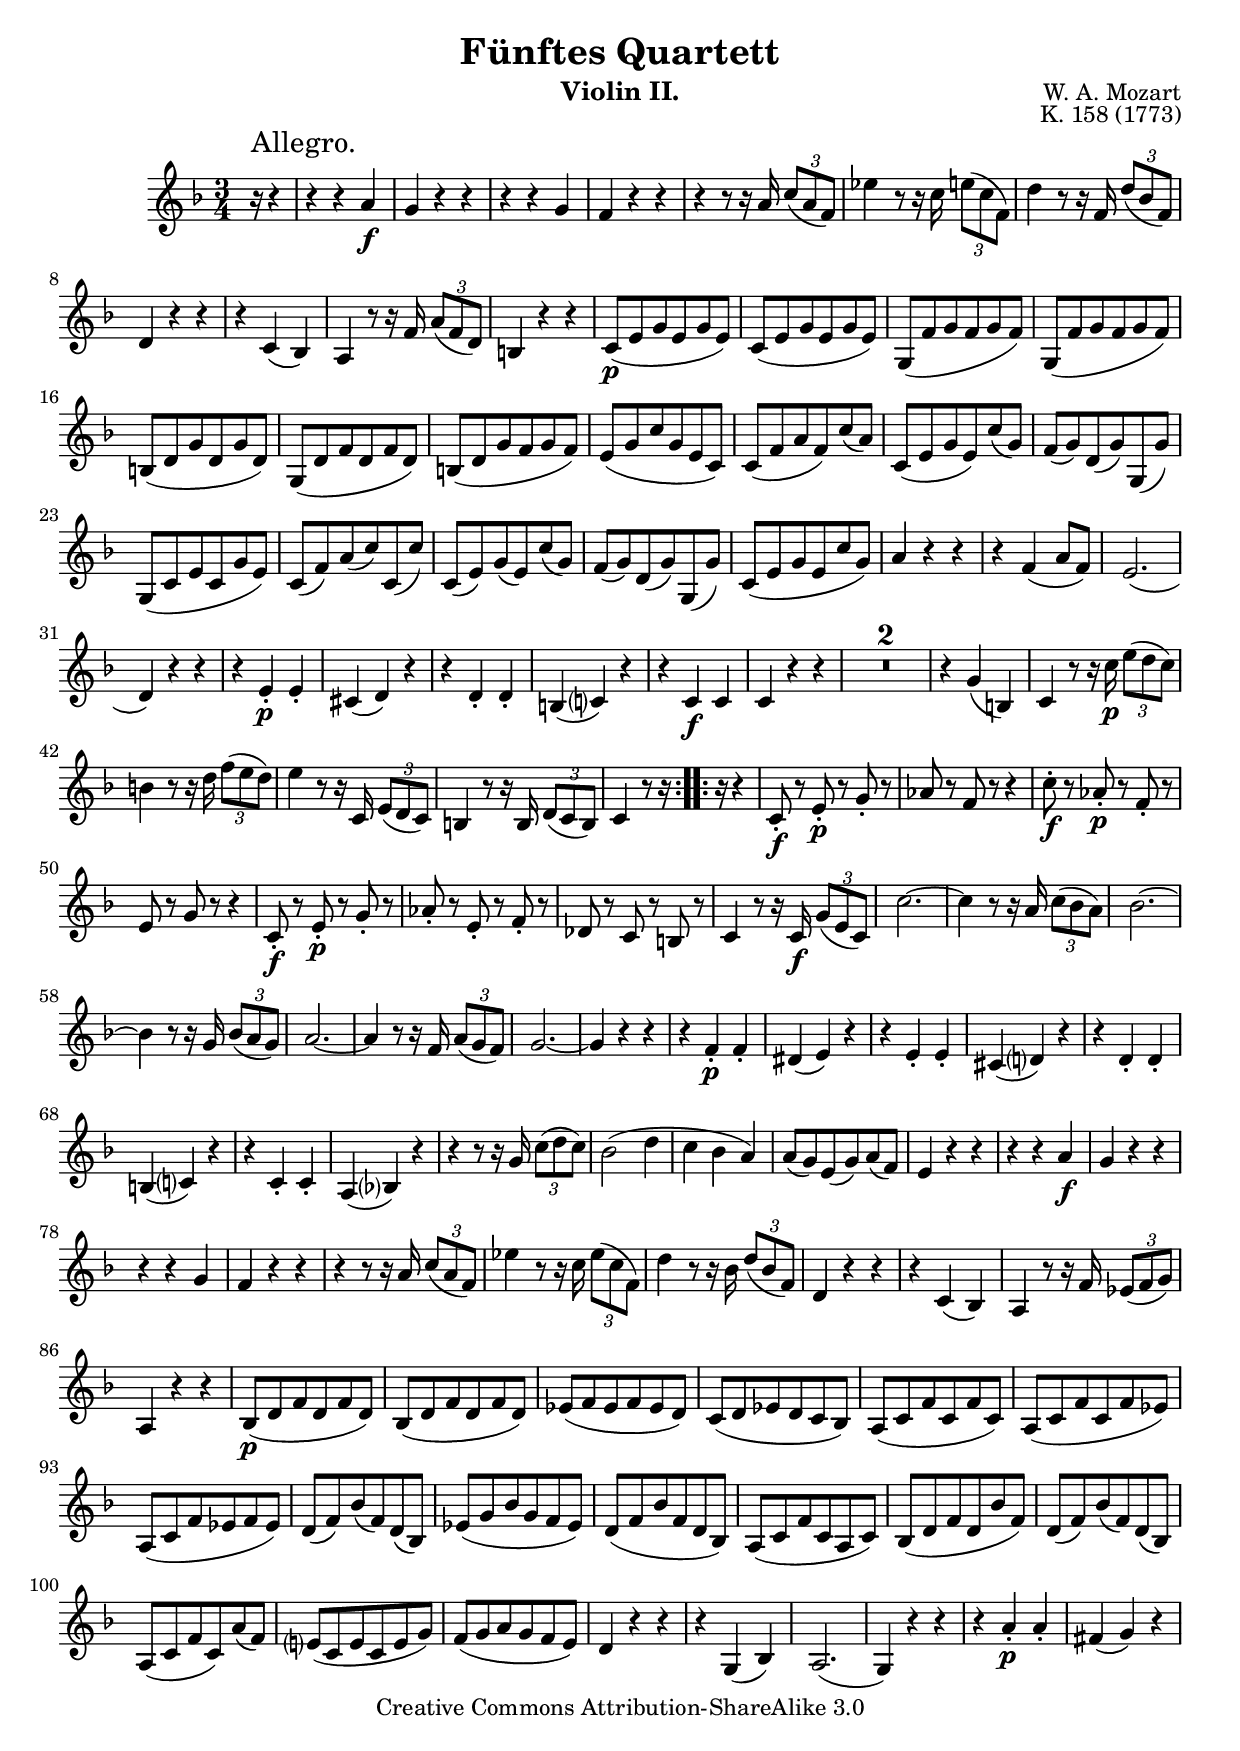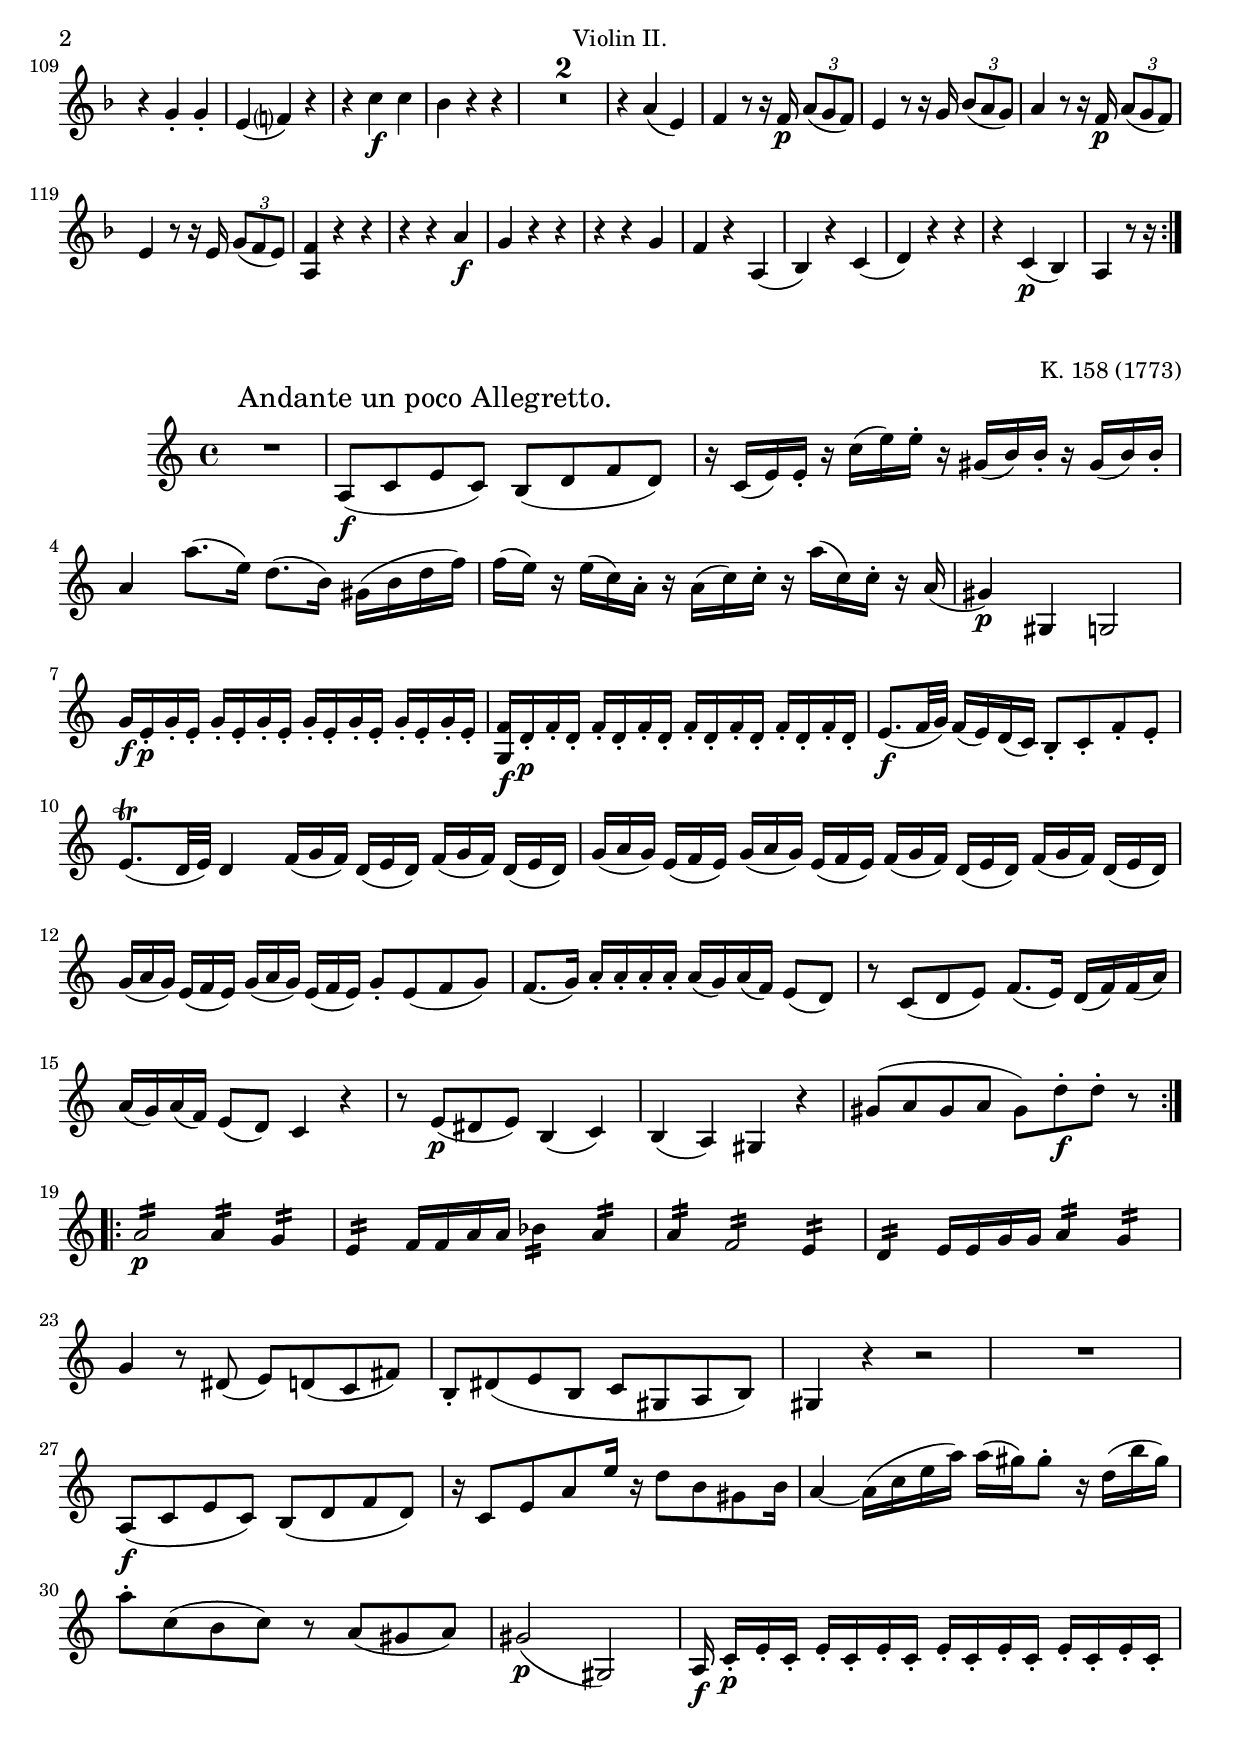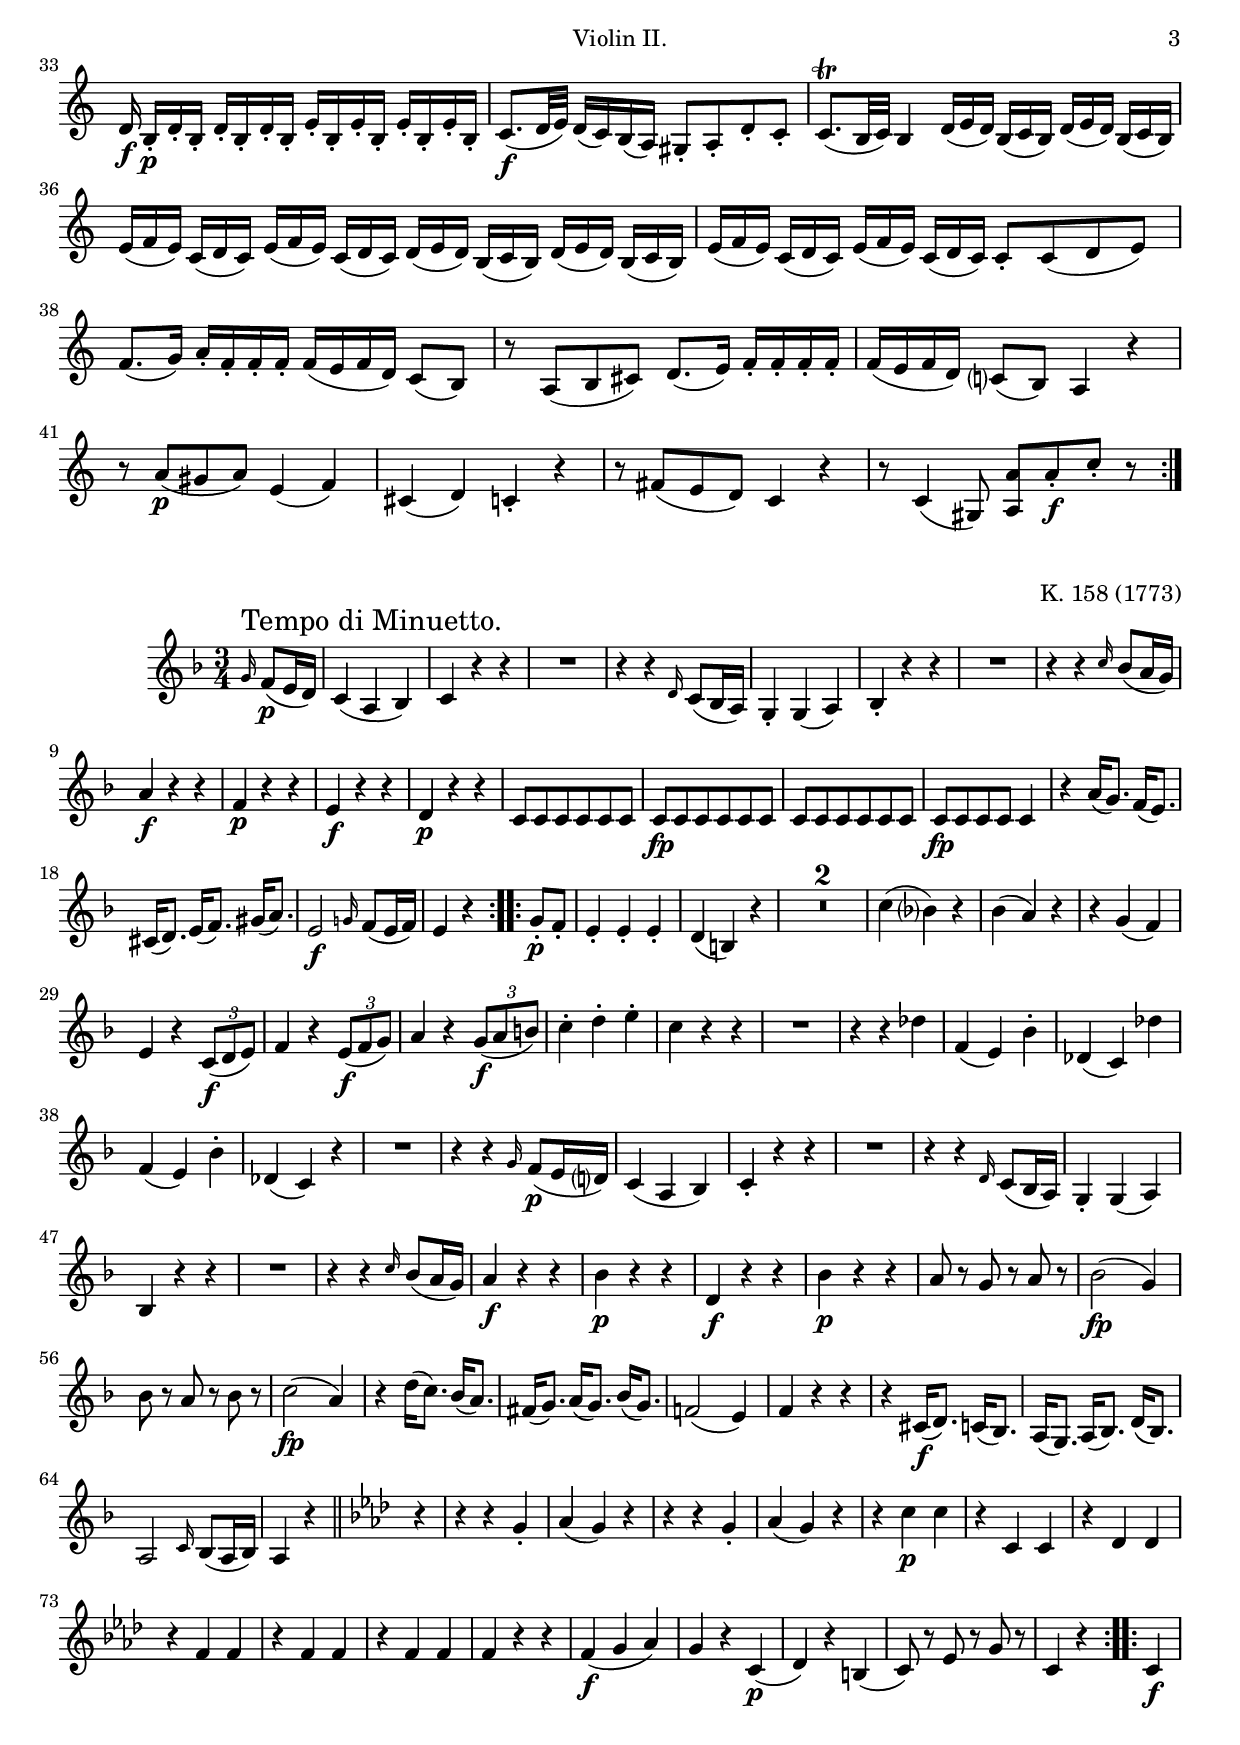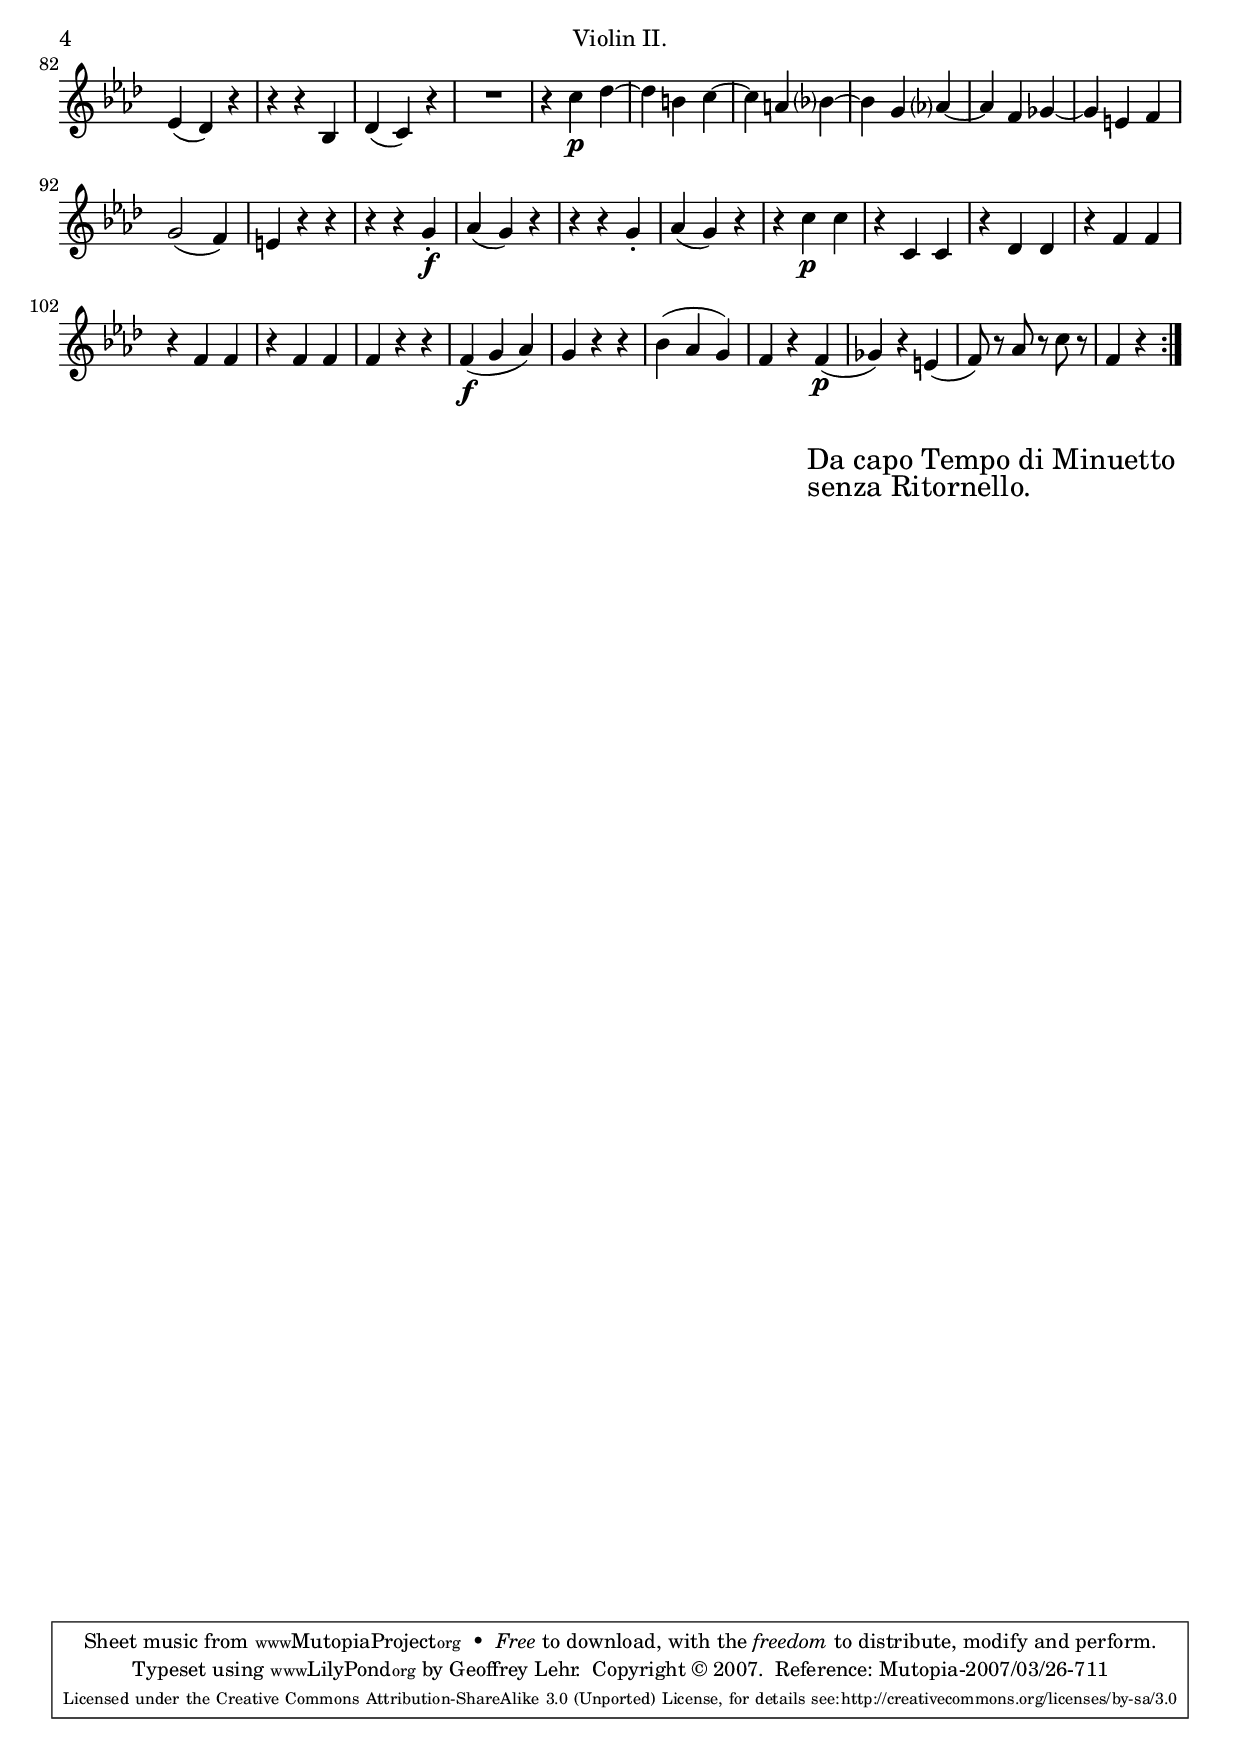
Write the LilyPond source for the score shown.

\version "2.10.20"

mypartial =
#(define-music-function (parser location duration duration2) (number? number?)
  #{
    \set Timing.measurePosition = #(ly:make-moment $duration $duration2)
  #})


\include "header.ly"

violinTwoAllegro = \relative c'' {
  \clef treble
  \key f \major
  \time 3/4
 \repeat volta 2 {
  \partial 16 * 5
  r16 r4 |
  r r a4\f |						%1
  g r r |
  r r g |						%3
  f r r |
  r r8 r16 a16 \times 2/3 {c8( a f)} |			%5
  ees'4 r8 r16 c16 \times 2/3 {e8( c f,)} |
  d'4 r8 r16 f, \times 2/3 {d'8( bes f)} |		%7
  d4 r r |
  r c4( bes) |						%9
  a r8 r16 f'16 \times 2/3 {a8( f d)} |
  b4 r r |						%11
  c8(\p e g e g e) |
  c8( e g e g e) |					%13
  g,( f' g f g f) |
  g,( f' g f g f) |					%15
  b,( d g d g d) |
  g,( d' f d f d) |					%17
  b( d g f g f) |
  e( g c g e c) |					%19
  c( f a f) c'( a) |
  c,( e g e) c'( g) |					%21
  f( g) d( g) g,( g') |
  g,( c e c g' e) |					%23
  c( f) a( c) c,( c') |
  c,( e) g( e) c'( g) |					%25
  f( g) d( g) g,( g') |
  c,( e g e c' g) |					%27
  a4 r r |
  r f( a8 f) |						%29
  e2.( |
  d4) r r |						%31
  r e-.\p e-. |
  cis4( d) r |						%33
  r d-. d-. |
  b( c?) r |						%35
  r c\f c |
  c r r |						%37
  R2. * 2						%38,39
  r4 g'( b,) |
  c r8 r16 c'\p \times 2/3 {e8( d c)} |			%41
  b4 r8 r16 d \times 2/3 {f8( e d)} |
  e4 r8 r16 c, \times 2/3 {e8( d c)} |			%43
  b4 r8 r16 b16 \times 2/3 {d8([ c b)]} |
  \mypartial #5 #16
  c4 r8 r16 |				%45
 }
 \repeat volta 2 {
  \mypartial #7 #16 
  r16 r4 |

  c8-.\f r e-.\p r g-. r  |
  aes r f r r4 |					%47
  c'8-.\f r aes-.\p r f-. r |
  e r g r r4 |						%49
  c,8-.\f r e-.\p r g-. r  |
  aes-. r e-. r f-. r |					%51
  des r c r b r |
  c4 r8 r16 c\f \times 2/3 {g'8( e c)} |		%53
  c'2.~ |
  c4 r8 r16 a16 \times 2/3 {c8( bes a)} |		%55
  bes2.~ |
  bes4 r8 r16 g \times 2/3 {bes8( a g)} |		%57
  a2.~ |
  a4 r8 r16 f \times 2/3 {a8( g f)} |			%59
  g2.~ |
  g4 r4 r |						%61
  r4 f-.\p f-. |
  dis( e) r |						%63
  r4 e-. e-. |
  cis( d?) r |						%65
  r4 d-. d-. |
  b( c?) r |						%67
  r4 c-. c-. |
  a4( bes?) r |						%69
  r4 r8 r16 g' \times 2/3 {c8( d c)} |
  bes2( d4 |						%71
  c bes a) |
  a8( g) e( g) a( f) |					%73
  e4 r r |
  r r a4\f |						%75
  g r r |
  r r g |						%77
  f r r |
  r r8 r16 a16 \times 2/3 {c8( a f)} |			%79
  ees'4 r8 r16 c16 \times 2/3 {ees8( c f,)} |
  d'4 r8 r16 bes \times 2/3 {d8( bes f)} |		%81
  d4 r r |
  r c4( bes) |						%83
  a r8 r16 f'16 \times 2/3 {ees8( f g)} |
  a,4 r r |						%85
  bes8(\p d f d f d) |
  bes8( d f d f d) |					%87
  ees( f ees f ees d) |
  c( d ees d c bes) |					%89
  a( c f c f c) |
  a( c f c f ees) |					%91
  a,( c f ees f ees) |
  d8( f) bes( f) d( bes) |				%93
  ees( g bes g f ees) |
  d( f bes f d bes) |					%95
  a( c f c a c) |
  bes( d f d bes' f) |					%97
  d( f) bes( f) d( bes) |
  a( c f c) a'( f) |					%99
  e?( c e c e g) |
  f( g a g f e) |					%101
  d4 r r |
  r4 g,( bes) |						%103
  a2.( |
  g4) r r |						%105
  r a'-.\p a-. |
  fis4( g) r |						%107
  r g-. g-. |
  e( f?) r |						%109
  r c'\f c | 
  bes r r |						%111
  R2. * 2 						%112,113
  r4 a( e) |
  f r8 r16 f16\p \times 2/3 {a8( g f)} |		%115
  e4 r8 r16 g16 \times 2/3 {bes8( a g)} |
  a4 r8 r16 f16\p \times 2/3 {a8( g f)} |		%117
  e4 r8 r16 e16 \times 2/3 {g8( f e)} |
  <<f4 a,4>> r4 r |					%119
  r r a'\f |
  g r r |						%121
  r r g |
  f4 r a,( |						%123
  bes) r c( |
  d) r r |						%125
  r c(\p bes) |
  a4 r8 r16						%127
 }
}

violinTwoAndante = \relative c' {
	\clef treble
	\key a \minor
	\time 4/4
	\override TupletNumber #'transparent = ##t
	\override TupletBracket #'transparent = ##t
	\repeat volta 2 {
		R1
		a8( %{\parenthesize%} \f c e c) b( d f d) |
		r16 c16( e) e-.  r16 c'16( e) e-. 
			r16 gis,16( b) b-. r16 gis16( b) b-. |
		a4 a'8.( e16) d8.( b16) gis16( b d f) |
		f16( e) r16 e([ c) a]-. r16 a[( c) c]-. 
			r16 a'[( c,) c]-. r16 a( |
		gis4)\p gis, g2 |
		g'16\f e16-.\p g-. e-.  g-. e-. g-. e-.  
			g-. e-. g-. e-.  g-. e-. g-. e-. |
		<<g, f'\f>> d-.\p f-. d-.  f-. d-. f-. d-.
			f-. d-. f-. d-.  f-. d-. f-. d-. |
		e8.(\f f32 g) f16( e) d( c) b8-. c-. f-. e-. |
		e8.(\trill d32 e) d4 \times 2/3 { f16[( g f])
			d[( e d]) f[( g f]) d[( e d]) } |
		\times 2/3 { g[( a g]) e[( f e]) g[( a g]) e[( f e])
			f[( g f]) d[( e d]) f[( g f]) d[( e d]) } |
		\times 2/3 { g[( a g]) e[( f e]) g[( a g]) e[( f e]) }
			g8-. e( f g) |
		f8.( g16) a16-. a-. a-. a-. a( g) a( f) e8( d) |
		r8 c( d e) f8.( e16) d16( f) f( a) |
		a( g) a( f) e8( d) c4 r4 |
		r8 e8(\p dis e) b4( c) |
		b4( a) gis r4 |
		gis'8( a gis a gis) d'-.\f d-. r8 |
	}
	\repeat volta 2 {
		a2:16\p a4: g: |
		e: f16 f a a bes4: a: |
		a4:16 f2: e4: |
		d4: e16 e g g a4: g: |
		g r8 dis8( e) d( c fis) |
		b,-. dis( e b c gis a b) |
		gis4 r4 r2 |
		R1
		a8(\f c e c) b( d f d) |
		r16 c8 e a e'16 r16 d8 b gis b16 |
		a4~ a16( c e a) a( gis) gis8-. r16 d16( b' gis) |
		a8-. c,( b c) r8 a( gis a) |
		gis2(\p gis,) |
		a16\f c[-.\p e-. c]-.  e-. c-. e-. c-.  
			e-. c-. e-. c-.  e-. c-. e-. c-. |
		d16\f b[-.\p d-. b]-.  d-. b-. d-. b-.  
			e-. b-. e-. b-.  e-. b-. e-. b-. |
		c8.(\f d32 e) d16( c) b( a) gis8-. a-. d-. c-. |
		c8.(\trill b32 c) b4 \times 2/3 { d16[( e d])
			b[( c b]) d[( e d]) b[( c b]) } |
		\times 2/3 { e[( f e]) c[( d c]) e[( f e]) c[( d c])
			d[( e d]) b[( c b]) d[( e d]) b[( c b]) } |
		\times 2/3 { e[( f e]) c[( d c]) e[( f e]) c[( d c]) }
			c8-. c( d e)  |
		f8.( g16) a16-. f-. f-. f-. f( e f d) c8( b) |
		r8 a8( b cis) d8.( e16) f16-. f-. f-. f-. |
		f( e f d) c?8( b) a4 r4 |
		r8 a'(\p gis a) e4( f) |
		cis( d) c-. r4 |
		r8 fis( e d) c4 r4 |
		r8 c4( gis8) <<a a'[>> a-.\f c]-. r8
	}	
}

violinTwoMinuetto = \relative c'' {
    \clef treble
    \key f \major
    \time 3/4
    \repeat volta 2 {
        \grace g16
        \partial 4 f8(\p e16 d) |
        c4( a bes) |
        c4 r r |
	R2. |
	r4 r \grace {d16} c8( bes16 a) |
        g4-. g( a) |
        bes4-. r r |
	R2. |
	r4 r \grace c'16 bes8( a16 g) |
	a4\f r4 r |
	f4\p r4 r |
	e4\f r4 r |
	d4\p r4 r |
	c8 c c c c c |
	c8\fp c c c c c |
	c8 c c c c c |
	c8\fp c c c c4 |
	r4 a'16( g8.) f16( e8.) |
	cis16( d8.) e16( f8.) gis16( a8.) |
	e2\f \grace g!16 f8( e16 f) 
	\mypartial #1 #4 e4 r4 
    }
    \repeat volta 2 {
        \mypartial #2 #4 g8-.\p f-. |
	e4-. e-. e-. |
	d4( b) r4 |
	R2. * 2 
	c'4( bes?) r4 |
	bes4( a) r4 |
	r4 g4( f) |
	e4 r4 \times 2/3 {c8(\f d e) } |
	f4 r4 \times 2/3 {e8(\f f g) } |
	a4 r4 \times 2/3 {g8(\f a b) } |
	c4-. d-. e-. |
	c4 r4 r |
	R2.
	r4 r des4 |
	f,4( e) bes'-. |
	des,4( c) des' |
	f,4( e) bes'-. |
	des,4( c) r4 |
	R2.
	r4 r \grace g'16 f8(\p e16 d?) |
	c4( a bes) |
	c4-. r4 r |
	R2.
	r4 r \grace d16 c8( bes16 a) |
	g4-. g( a) |
	bes4 r4 r |
	R2.
	r4 r \grace c'16 bes8( a16 g) |
	a4\f r4 r |
	bes4\p r4 r |
	d,4\f r4 r |
	bes'4\p r4 r |
	a8 r8 g r a r |
	bes2(\fp g4) |
	bes8 r8 a r bes r |
	c2(\fp a4) |
	r4 d16( c8.) bes16( a8.) |
	fis16( g8.) a16( g8.) bes16( g8.) |
	f!2( e4) |
	f4 r4 r |
	r4 cis16(\f d8.) c16( bes8.) |
	a16( g8.) a16( bes8.) d16( bes8.) |
	a2 \grace c16 bes8( a16 bes) 
	a4 r4 \bar "||"
	\key aes \major
	r4 
	r4 r g'4-. |
	aes4( g) r4 |
	r4 r g4-. |
	aes4( g) r4 |
	r4 c4\p c |
	r4 c,4 c |
	r4 des4 des |
	r4 f4 f |
	r4 f4 f |
	r4 f4 f |
	f4 r4 r |
	f4(\f g aes) |
	g4 r4 c,4(\p |
	des4) r4 b( |
	c8) r8 ees r g r |
	c,4 r4
    }
    \repeat volta 2 {
        c4\f |
	ees4( des) r4 |
	r4 r4 bes4 |
	des4( c) r4 |
	R2.
	r4 c'4\p des~ |
	des4 b c~ |
	c4 a bes?~ |
	bes4 g aes?~ |
	aes4 f ges~ |
	ges4 e f |
	g2( f4) |
	e4 r4 r |
	r4 r g4-.\f |
	aes4( g) r4 |
	r4 r g4-. |
	aes4( g) r4 |
	r4 c4\p c |
	r4 c,4 c |
	r4 des4 des |
	r4 f4 f |
	r4 f4 f |
	r4 f4 f |
	f4 r4 r |
	f4(\f g aes) |
	g4 r4 r |
	bes4( aes g) |
	f4 r4 f(\p |
	ges4) r4 e( |
	f8) r8 aes r c r
	f,4 r4
    \once \override Score.RehearsalMark #'break-visibility = #begin-of-line-invisible
    \once \override Score.RehearsalMark #'self-alignment-X = #right
    \once \override Score.RehearsalMark #'direction = #-1
    \once \override Score.RehearsalMark #'Y-offset = #-12
    \mark \markup { \column { {"Da capo Tempo di Minuetto"} {"senza Ritornello."} } }
    }
}


%#(set-default-paper-size "a4")

\header { instrument = "Violin II." }

\book {

  % First Movement, Allegro

  \score {
    \new Staff{
      \set Score.skipBars = ##t
      \once \override TextScript #'padding = #2
      s1*0^\markup{ \huge{ "Allegro." } }
      \violinTwoAllegro
    }
    \layout { }
  }
  
  % Second Movement, Andante un poco Allegretto

  \score {
    \new Staff{
      \set Score.skipBars = ##t
      \once \override TextScript #'padding = #2
      s1*0^\markup{ \huge{ "Andante un poco Allegretto." } }
      \violinTwoAndante
    }
    \layout { }
  }

  % Third Movement, Tempo di Minuetto

  \score {
    \new Staff{
      \set Score.skipBars = ##t
      \once \override TextScript #'padding = #1
      s1*0^\markup{ \huge{ "Tempo di Minuetto." } }
      \violinTwoMinuetto
    }
  }
}
